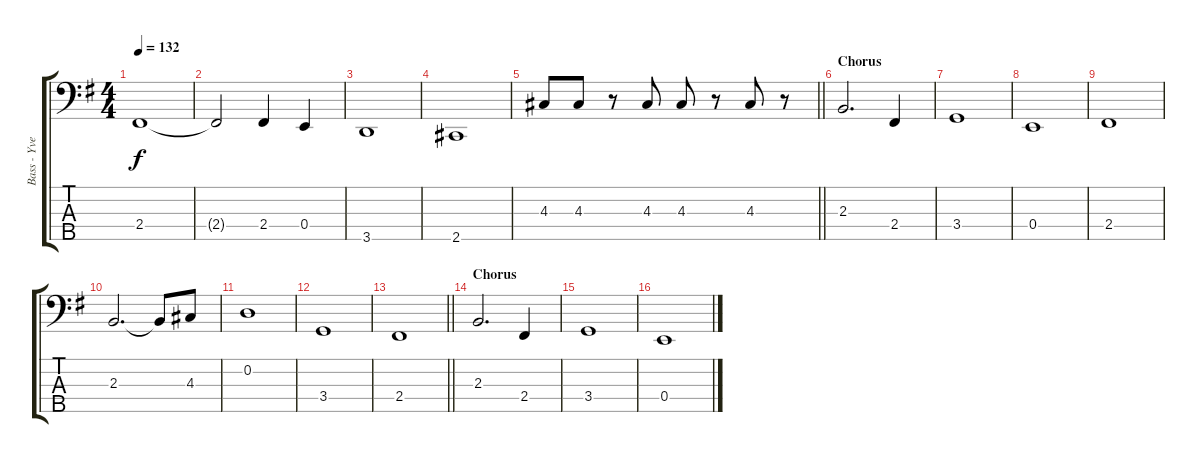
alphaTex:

\track ("Bass - Yves Huts" "Bass - Yve") {instrument electricbassfinger}
\staff {score tabs}
\tuning (G2 D2 A1 E1 B0) {hide}
\ts (4 4)
\tempo 132
\clef f4
\ks g
2.4.1{dy f} |
2.4{t}.2 2.4.4 0.4.4 |
3.5.1 |
2.5.1 |
\barLineRight lightlight
4.3.8 4.3.8 r.8 4.3.8 4.3.8 r.8 4.3.8 r.8 |
\section ("" "Chorus")
2.3.2{d} 2.4.4 |
3.4.1 |
0.4.1 |
2.4.1 |
2.3.2{d} 2.3{t}.8 4.3.8 |
0.2.1 |
3.4.1 |
\barLineRight lightlight
2.4.1 |
\section ("" "Chorus")
2.3.2{d} 2.4.4 |
3.4.1 |
0.4.1
